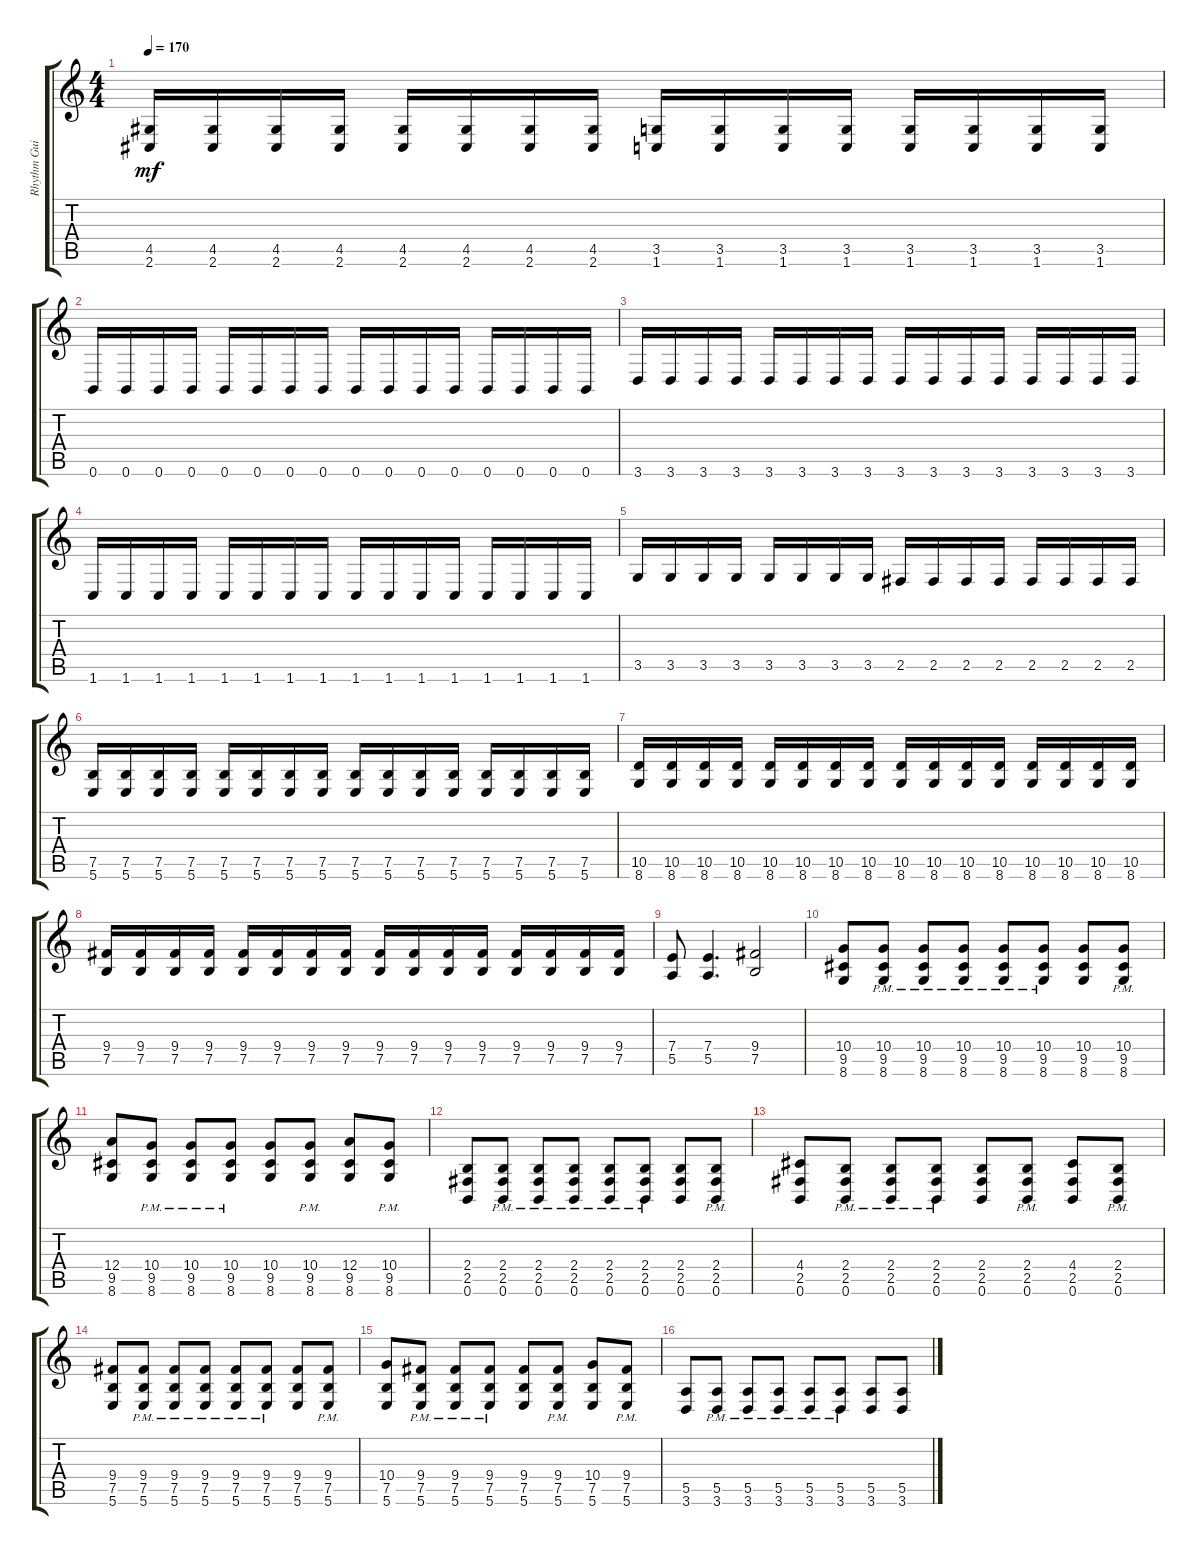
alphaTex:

\track ("Rhythm Guitar" "Rhythm Gui") {instrument distortionguitar}
\staff {score tabs}
\tuning (B3 Gb3 D3 A2 E2 B1) {hide}
\ts (4 4)
\tempo 170
\clef g2
\ks c
(4.5 2.6).16{dy mf} (4.5 2.6).16 (4.5 2.6).16 (4.5 2.6).16 (4.5 2.6).16 (4.5 2.6).16 (4.5 2.6).16 (4.5 2.6).16 (3.5 1.6).16 (3.5 1.6).16 (3.5 1.6).16 (3.5 1.6).16 (3.5 1.6).16 (3.5 1.6).16 (3.5 1.6).16 (3.5 1.6).16 |
0.6.16 0.6.16 0.6.16 0.6.16 0.6.16 0.6.16 0.6.16 0.6.16 0.6.16 0.6.16 0.6.16 0.6.16 0.6.16 0.6.16 0.6.16 0.6.16 |
3.6.16 3.6.16 3.6.16 3.6.16 3.6.16 3.6.16 3.6.16 3.6.16 3.6.16 3.6.16 3.6.16 3.6.16 3.6.16 3.6.16 3.6.16 3.6.16 |
1.6.16 1.6.16 1.6.16 1.6.16 1.6.16 1.6.16 1.6.16 1.6.16 1.6.16 1.6.16 1.6.16 1.6.16 1.6.16 1.6.16 1.6.16 1.6.16 |
3.5.16 3.5.16 3.5.16 3.5.16 3.5.16 3.5.16 3.5.16 3.5.16 2.5.16 2.5.16 2.5.16 2.5.16 2.5.16 2.5.16 2.5.16 2.5.16 |
(7.5 5.6).16 (7.5 5.6).16 (7.5 5.6).16 (7.5 5.6).16 (7.5 5.6).16 (7.5 5.6).16 (7.5 5.6).16 (7.5 5.6).16 (7.5 5.6).16 (7.5 5.6).16 (7.5 5.6).16 (7.5 5.6).16 (7.5 5.6).16 (7.5 5.6).16 (7.5 5.6).16 (7.5 5.6).16 |
(10.5 8.6).16 (10.5 8.6).16 (10.5 8.6).16 (10.5 8.6).16 (10.5 8.6).16 (10.5 8.6).16 (10.5 8.6).16 (10.5 8.6).16 (10.5 8.6).16 (10.5 8.6).16 (10.5 8.6).16 (10.5 8.6).16 (10.5 8.6).16 (10.5 8.6).16 (10.5 8.6).16 (10.5 8.6).16 |
(9.4 7.5).16 (9.4 7.5).16 (9.4 7.5).16 (9.4 7.5).16 (9.4 7.5).16 (9.4 7.5).16 (9.4 7.5).16 (9.4 7.5).16 (9.4 7.5).16 (9.4 7.5).16 (9.4 7.5).16 (9.4 7.5).16 (9.4 7.5).16 (9.4 7.5).16 (9.4 7.5).16 (9.4 7.5).16 |
(7.4 5.5).8 (7.4 5.5).4{d} (9.4 7.5).2 |
(10.4 9.5 8.6).8 (10.4{pm} 9.5{pm} 8.6{pm}).8 (10.4{pm} 9.5{pm} 8.6{pm}).8 (10.4{pm} 9.5{pm} 8.6{pm}).8 (10.4{pm} 9.5{pm} 8.6{pm}).8 (10.4{pm} 9.5{pm} 8.6{pm}).8 (10.4 9.5 8.6).8 (10.4{pm} 9.5{pm} 8.6{pm}).8 |
(12.4 9.5 8.6).8 (10.4{pm} 9.5{pm} 8.6{pm}).8 (10.4{pm} 9.5{pm} 8.6{pm}).8 (10.4{pm} 9.5{pm} 8.6{pm}).8 (10.4 9.5 8.6).8 (10.4{pm} 9.5{pm} 8.6{pm}).8 (12.4 9.5 8.6).8 (10.4{pm} 9.5{pm} 8.6{pm}).8 |
(2.4 2.5 0.6).8 (2.4{pm} 2.5{pm} 0.6{pm}).8 (2.4{pm} 2.5{pm} 0.6{pm}).8 (2.4{pm} 2.5{pm} 0.6{pm}).8 (2.4{pm} 2.5{pm} 0.6{pm}).8 (2.4{pm} 2.5{pm} 0.6{pm}).8 (2.4 2.5 0.6).8 (2.4{pm} 2.5{pm} 0.6{pm}).8 |
(4.4 2.5 0.6).8 (2.4{pm} 2.5{pm} 0.6{pm}).8 (2.4{pm} 2.5{pm} 0.6{pm}).8 (2.4{pm} 2.5{pm} 0.6{pm}).8 (2.4 2.5 0.6).8 (2.4{pm} 2.5{pm} 0.6{pm}).8 (4.4 2.5 0.6).8 (2.4{pm} 2.5{pm} 0.6{pm}).8 |
(9.4 7.5 5.6).8 (9.4{pm} 7.5{pm} 5.6{pm}).8 (9.4{pm} 7.5{pm} 5.6{pm}).8 (9.4{pm} 7.5{pm} 5.6{pm}).8 (9.4{pm} 7.5{pm} 5.6{pm}).8 (9.4{pm} 7.5{pm} 5.6{pm}).8 (9.4 7.5 5.6).8 (9.4{pm} 7.5{pm} 5.6{pm}).8 |
(10.4 7.5 5.6).8 (9.4{pm} 7.5{pm} 5.6{pm}).8 (9.4{pm} 7.5{pm} 5.6{pm}).8 (9.4{pm} 7.5{pm} 5.6{pm}).8 (9.4 7.5 5.6).8 (9.4{pm} 7.5{pm} 5.6{pm}).8 (10.4 7.5 5.6).8 (9.4{pm} 7.5{pm} 5.6{pm}).8 |
(5.5 3.6).8 (5.5{pm} 3.6{pm}).8 (5.5{pm} 3.6{pm}).8 (5.5{pm} 3.6{pm}).8 (5.5{pm} 3.6{pm}).8 (5.5{pm} 3.6{pm}).8 (5.5 3.6).8 (5.5 3.6).8
